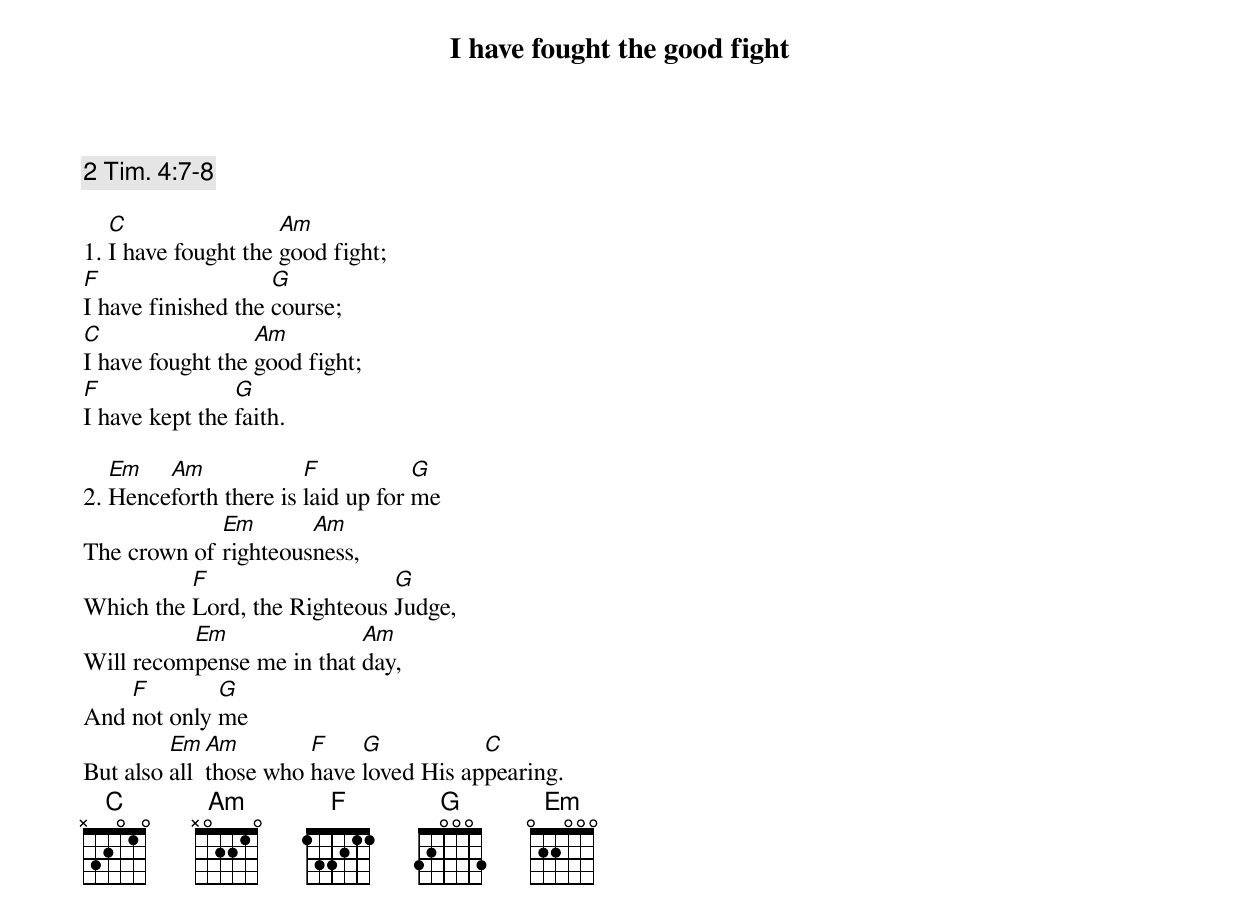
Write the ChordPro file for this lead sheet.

{t:I have fought the good fight}
{c:2 Tim. 4:7-8}

1. [C]I have fought the [Am]good fight;
[F]I have finished the [G]course;
[C]I have fought the [Am]good fight;
[F]I have kept the [G]faith.

2. [Em]Hence[Am]forth there is [F]laid up for [G]me
The crown of [Em]righteous[Am]ness,
Which the [F]Lord, the Righteous [G]Judge,
Will recom[Em]pense me in that [Am]day,
And [F]not only [G]me
But also [Em]all [Am]those who [F]have [G]loved His ap[C]pearing.
